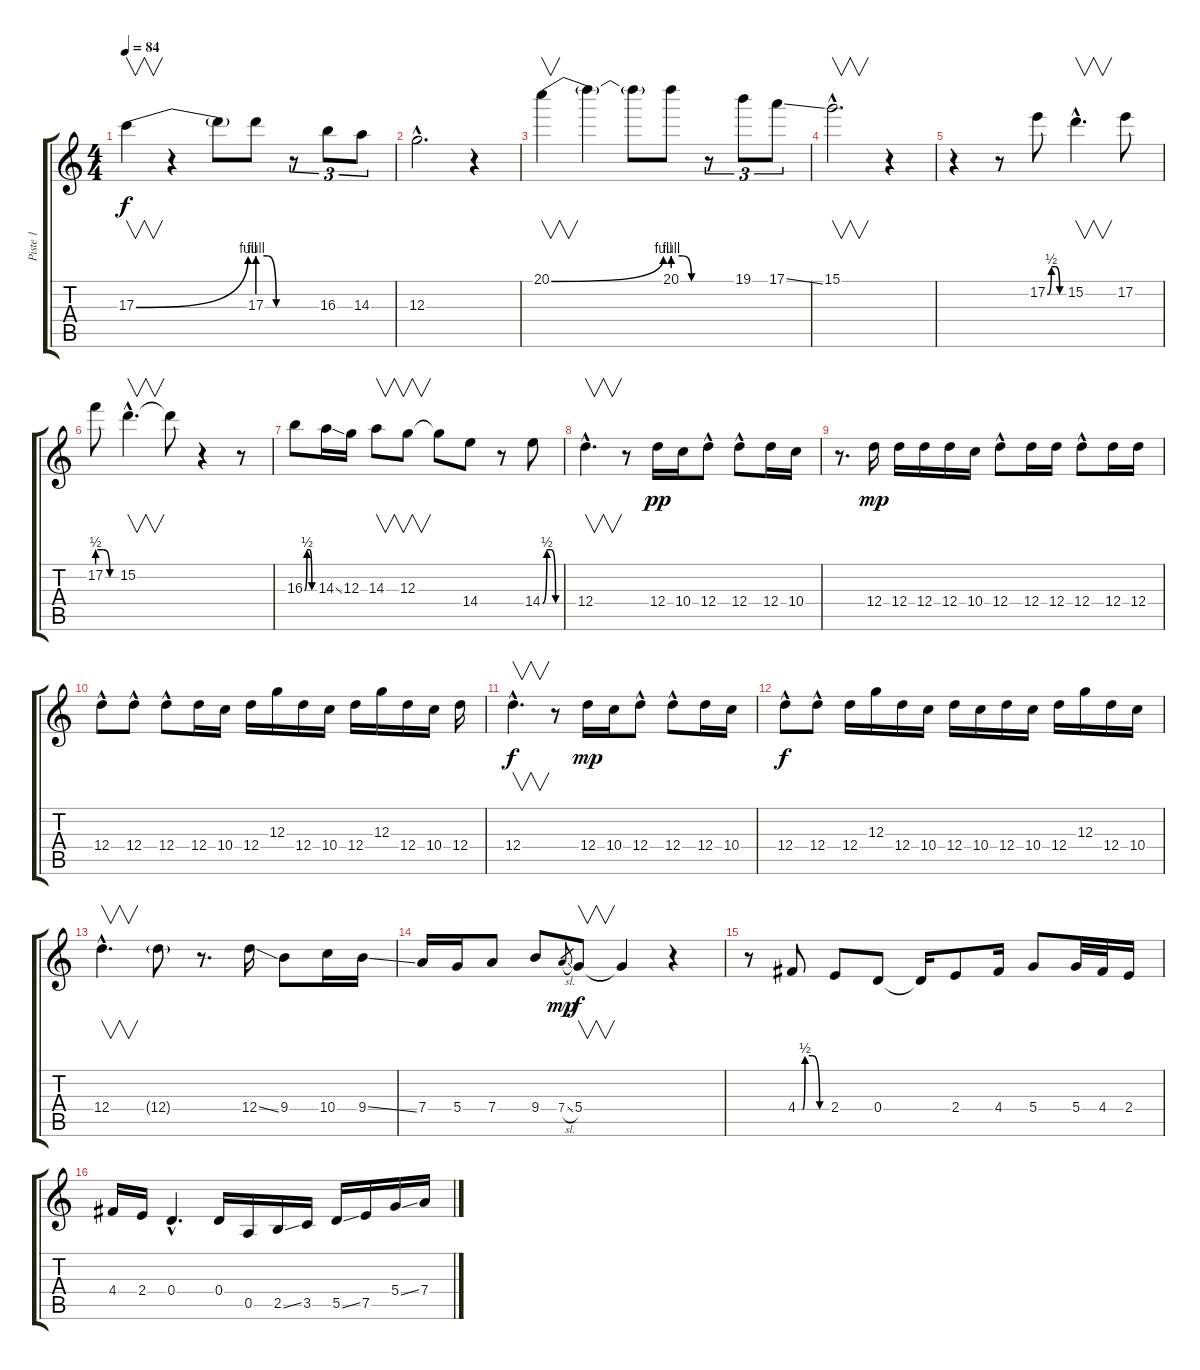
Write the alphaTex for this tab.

\track ("Piste 1" "Piste 1") {instrument distortionguitar}
\staff {score tabs}
\tuning (E4 B3 G3 D3 A2 E2) {hide}
\ts (4 4)
\tempo 84
\clef g2
\ks c
17.3{be (bend 0 0 60 4)}.4{v dy f} r.4 17.3{t}.8 17.3{be (custom 0 4 20 4 40 0 60 0)}.8 r.8{tu (3 2)} 16.3.8{tu (3 2)} 14.3.8{tu (3 2)} |
12.3{hac}.2{d} r.4 |
20.1{be (bend 0 0 60 4)}.4{v} 20.1{t}.4 20.1{t}.8 20.1{be (custom 0 4 20 4 40 0 60 0)}.8 r.8{tu (3 2)} 19.1.8{tu (3 2)} 17.1{ss}.8{tu (3 2)} |
15.1{hac}.2{v d} r.4 |
r.4 r.8 17.2{be (custom 0 0 15 2 30 2 45 0 60 0)}.8 15.2{hac}.4{v d} 17.2.8 |
17.2{be (custom 0 2 20 2 40 0 60 0)}.8 15.2{hac}.4{v d} 15.2{t}.8 r.4 r.8 |
16.3{be (custom 0 0 15 2 30 2 45 0 60 0)}.8 14.3{ss}.16 12.3.16 14.3.8{v} 12.3.8{v} 12.3{t}.8 14.4.8 r.8 14.4{be (custom 0 0 15 2 30 2 45 0 60 0)}.8 |
12.4{hac}.4{v d} r.8 12.4.16{dy pp} 10.4.16 12.4{hac}.8 12.4{hac}.8 12.4.16 10.4.16 |
r.8{d} 12.4.16{dy mp} 12.4.16 12.4.16 12.4.16 10.4.16 12.4{hac}.8 12.4.16 12.4.16 12.4{hac}.8 12.4.16 12.4.16 |
12.4{hac}.8 12.4{hac}.8 12.4{hac}.8 12.4.16 10.4.16 12.4.16 12.3.16 12.4.16 10.4.16 12.4.16 12.3.16 12.4.16 10.4.16 12.4.16 |
12.4{hac}.4{v d dy f} r.8 12.4.16{dy mp} 10.4.16 12.4{hac}.8 12.4{hac}.8 12.4.16 10.4.16 |
12.4{hac}.8{dy f} 12.4{hac}.8 12.4.16 12.3.16 12.4.16 10.4.16 12.4.16 10.4.16 12.4.16 10.4.16 12.4.16 12.3.16 12.4.16 10.4.16 |
12.4{hac}.4{v d} 12.4{g}.8 r.8{d} 12.4{ss}.16 9.4.8 10.4.16 9.4{ss}.16 |
7.4.16 5.4.16 7.4.8 9.4.8 7.4{sl}.8{gr dy mp} 5.4.8{v dy f} 5.4{t}.4 r.4 |
r.8 4.4{be (custom 0 0 10 0 15 2 30 2 45 0 60 0)}.8 2.4.8 0.4.8 0.4{t}.16 2.4.8 4.4.16 5.4.8 5.4.32 4.4.32 2.4.16 |
4.4.16 2.4.16 0.4{hac}.4{d} 0.4.16 0.5.16 2.5{ss}.16 3.5.16 5.5{ss}.16 7.5.16 5.4{ss}.16 7.4.16
